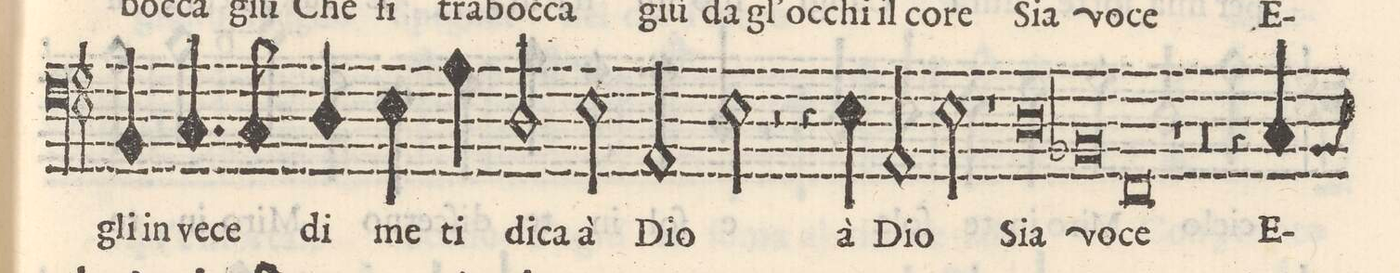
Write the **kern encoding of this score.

**kern	**text
*I"Basso	*
*clefF4	*
*k[]	*
*M2/1	*
4BBny/	-gli in
4.C/	ve-
8C/	-ce
4D/	di
4E\	me
4A\	ti
=20-	=20-
2D/	di-
2E\	-ca a
2AA/	Di-
2E\	-o
=21-	=21-
2r	.
4r	.
4E\	a
2AA/	Di-
2E\	-o
=22-	=22-
1r	.
1ryy	.
=23-	=23-
0ryy	.
=24-	=24-
0D	a
=25-	=25-
0BB-X	Di-
=26-	=26-
0FF	-o.
=27-	=27-
1r	.
1r	.
=28-	=28-
1r	.
4r	.
4C/	.
*-	*-
